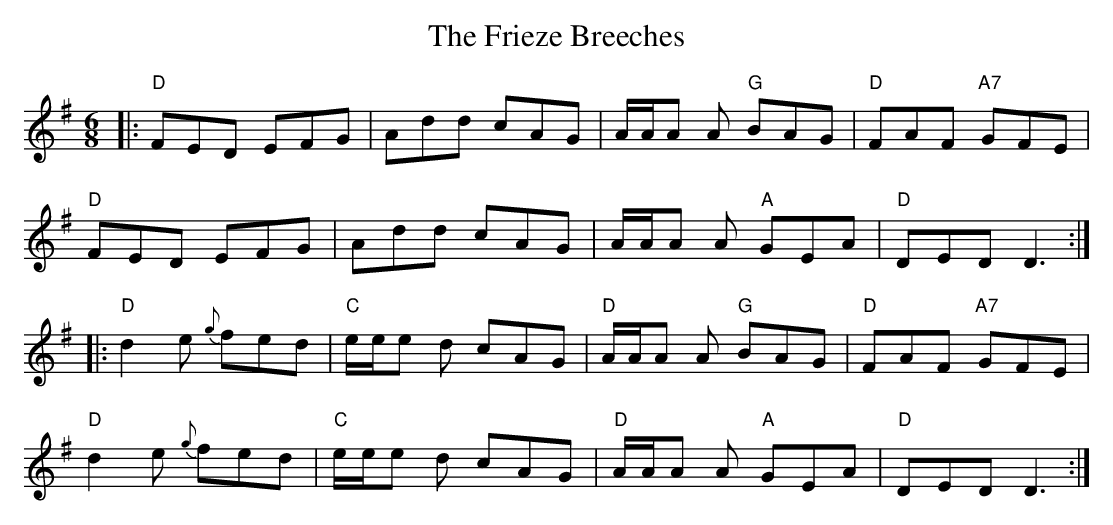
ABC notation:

X:1
T: The Frieze Breeches
M: 6/8
L: 1/8
K: Dmix
|:"D"FED EFG|Add cAG|A/A/A A "G"BAG|"D"FAF "A7"GFE|
"D"FED EFG|Add cAG|A/A/A A "A"GEA|"D"DED D3:|
|:"D"d2 e {g}fed|"C"e/e/e d cAG|"D"A/A/A A "G"BAG|"D"FAF "A7"GFE|
"D"d2 e {g}fed|"C"e/e/e d cAG|"D" A/A/A A "A"GEA|"D"DED D3:|
